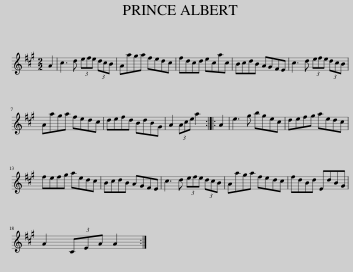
X:1
L:1/8
M:2/2
I:linebreak $
K:A
V:1 treble
V:1
 A2 | c3 d (3efe (3dcB | Aaga fedc | fdcd ecac | BcdB AGFE | %5
 c3 d (3efe (3dcB |$ Aaga fedc | defd BdBG | A2 (3Ace a2 :: A2 | %10
 e3 g bgec | defg aedc |$ fefg aedc | BcdB AGFE | c3 d (3efe (3dcB | %15
 Aaga fedc | fdBd EdBG |$ A2 (3CEA A2 :| %18
